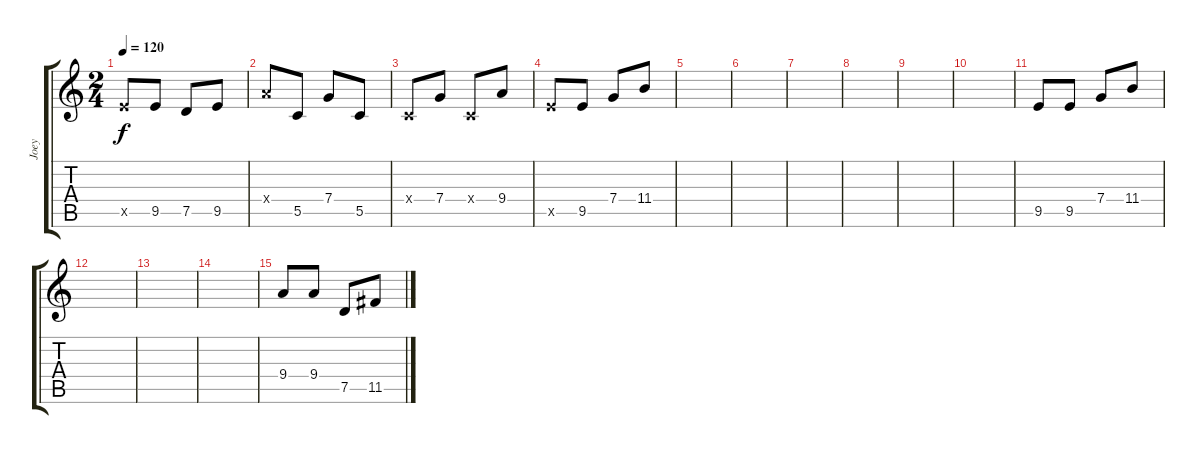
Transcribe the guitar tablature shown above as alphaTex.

\track ("Joey" "Joey") {instrument overdrivenguitar}
\staff {score tabs}
\tuning (D4 A3 F3 C3 G2 C2) {hide}
\ts (2 4)
\tempo 120
\clef g2
\ks c
9.5{x}.8{dy f} 9.5.8 7.5.8 9.5.8 |
9.4{x}.8 5.5.8 7.4.8 5.5.8 |
0.4{x}.8 7.4.8 0.4{x}.8 9.4.8 |
9.5{x}.8 9.5.8 7.4.8 11.4.8 |
|
|
|
|
|
|
9.5.8 9.5.8 7.4.8 11.4.8 |
|
|
|
9.4.8 9.4.8 7.5.8 11.5.8
